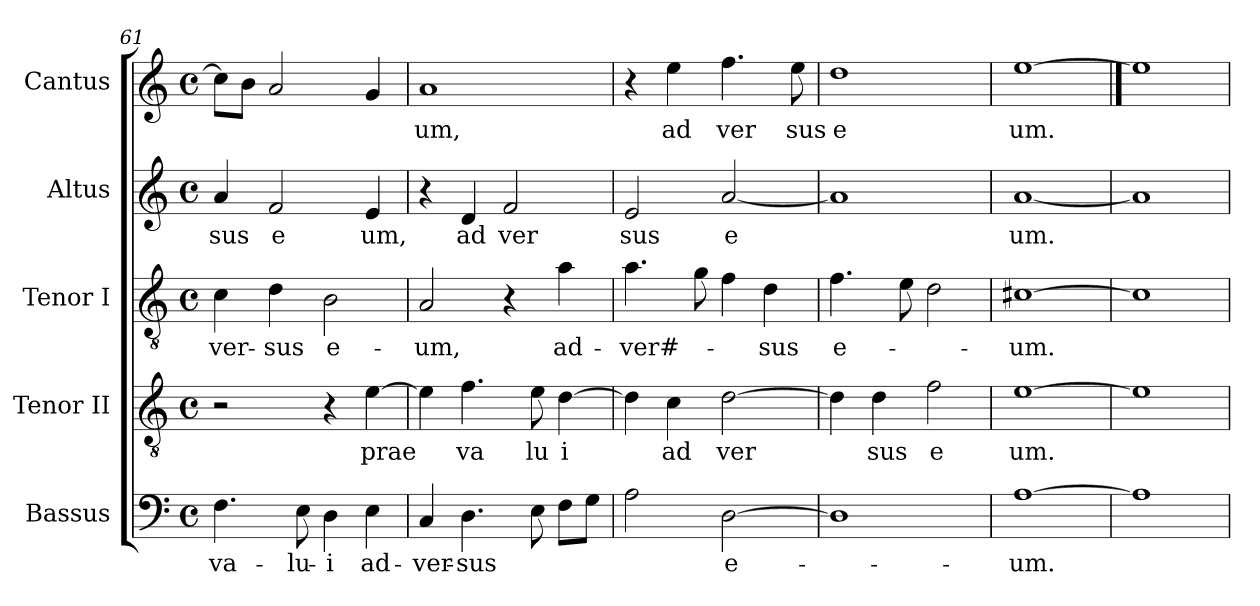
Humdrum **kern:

**kern	**text	**kern	**text	**kern	**text	**kern	**text	**kern	**text
*part5	*part5	*part4	*part4	*part3	*part3	*part2	*part2	*part1	*part1
*staff5	*staff5	*staff4	*staff4	*staff3	*staff3	*staff2	*staff2	*staff1	*staff1
*I"Bassus	*	*I"Tenor II	*	*I"Tenor I	*	*I"Altus	*	*I"Cantus	*
*clefF4	*	*clefGv2	*	*clefGv2	*	*clefG2	*	*clefG2	*
*	*	*k[]	*	*k[]	*	*k[]	*	*k[]	*
*	*	*C:	*	*C:	*	*C:	*	*C:	*
*M4/4	*	*M4/4	*	*M4/4	*	*M4/4	*	*M4/4	*
*met(c)	*	*met(c)	*	*met(c)	*	*met(c)	*	*met(c)	*
=61	=61	=61	=61	=61	=61	=61	=61	=61	=61
!	!LO:LY:b:cj	!	!	!	!LO:LY:b:cj	!	!LO:LY:b:cj	!	!
4.F\	-va-	2r	.	4c\	-ver-	4a/	sus	8cc\L]	.
.	.	.	.	.	.	.	.	8b\J	.
!	!	!	!	!	!LO:LY:b:cj	!	!LO:LY:b:cj	!	!
.	.	.	.	4d\	-sus	2f/	e	2a/	.
!	!LO:LY:b:cj	!	!	!	!	!	!	!	!
8E\	-lu-	.	.	.	.	.	.	.	.
!	!LO:LY:b:cj	!	!	!	!LO:LY:b:cj	!	!	!	!
4D\	-i	4r	.	2B\	e-	.	.	.	.
!	!LO:LY:b:cj	!	!LO:LY:b	!	!	!	!LO:LY:b:cj	!	!
4E\	ad-	[>4e\	prae	.	.	4e/	um,	4g/	.
=62	=62	=62	=62	=62	=62	=62	=62	=62	=62
!	!LO:LY:b:cj	!	!	!	!LO:LY:b:cj	!	!	!	!LO:LY:b:cj
4C/	-ver-	4e\]	.	2A/	-um,	4r	.	1a	um,
!	!LO:LY:b	!	!LO:LY:b:cj	!	!	!	!LO:LY:b:cj	!	!
4.D\	-sus	4.f\	va	.	.	4d/	ad	.	.
!	!	!	!	!	!	!	!LO:LY:b:cj	!	!
.	.	.	.	4r	.	2f/	ver	.	.
!	!	!	!LO:LY:b:cj	!	!	!	!	!	!
8E\	.	8e\	lu	.	.	.	.	.	.
!	!	!	!LO:LY:b:rj	!	!LO:LY:b:cj	!	!	!	!
8F\L	.	[>4d\	i	4a\	ad-	.	.	.	.
8G\J	.	.	.	.	.	.	.	.	.
=63	=63	=63	=63	=63	=63	=63	=63	=63	=63
!	!	!	!	!	!LO:LY:b	!	!LO:LY:b:cj	!	!
2A\	.	4d\]	.	4.a\	-ver#-	2e/	sus	4r	.
!	!	!	!LO:LY:b:cj	!	!	!	!	!	!LO:LY:b:cj
.	.	4c\	ad	.	.	.	.	4ee\	ad
.	.	.	.	8g\	.	.	.	.	.
!	!LO:LY:b:cj	!	!LO:LY:b	!	!	!	!LO:LY:b:cj	!	!LO:LY:b:cj
[>2D\	e-	[>2d\	ver	4f\	.	[<2a/	e	4.ff\	ver
!	!	!	!	!	!LO:LY:b:cj	!	!	!	!
.	.	.	.	4d\	-sus	.	.	.	.
!	!	!	!	!	!	!	!	!	!LO:LY:b:cj
.	.	.	.	.	.	.	.	8ee\	sus
=64	=64	=64	=64	=64	=64	=64	=64	=64	=64
!	!	!	!	!	!LO:LY:b:cj	!	!	!	!LO:LY:b:cj
1D]	.	4d\]	.	4.f\	e-	1a]	.	1dd	e
!	!	!	!LO:LY:b:cj	!	!	!	!	!	!
.	.	4d\	sus	.	.	.	.	.	.
.	.	.	.	8e\	.	.	.	.	.
!	!	!	!LO:LY:b:cj	!	!	!	!	!	!
.	.	2f\	e	2d\	.	.	.	.	.
=65	=65	=65	=65	=65	=65	=65	=65	=65	=65
!	!LO:LY:b:cj	!	!LO:LY:b:cj	!	!LO:LY:b:cj	!	!LO:LY:b:cj	!	!LO:LY:b:cj
[1A	-um.	[1e	um.	[1c#X	-um.	[1a	um.	[1ee	um.
=66	==66	=66	==66	=66	==66	=66	==66	==66	==66
1A]	.	1e]	.	1c#]	.	1a]	.	1ee]	.
=	=	=	=	=	=	=	=	=	=
*-	*-	*-	*-	*-	*-	*-	*-	*-	*-
